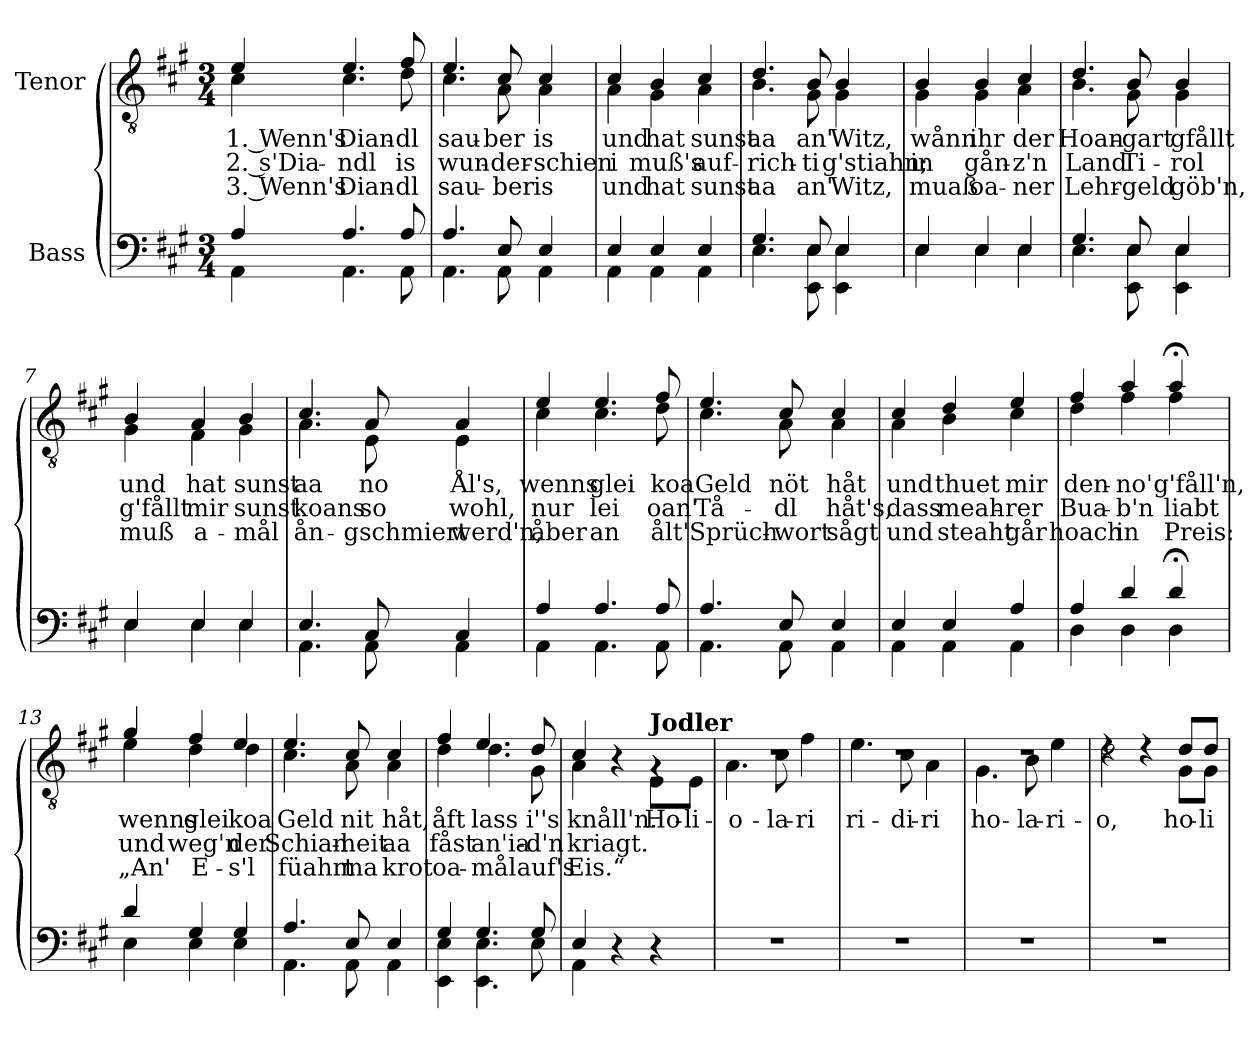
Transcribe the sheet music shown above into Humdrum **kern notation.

**kern	**kern	**text	**text	**text	**text
*part2	*part1	*part1	*part1	*part1	*part1
*staff2	*staff1	*staff1	*staff1	*staff1	*staff1
*I"Bass	*I"Tenor	*	*	*	*
*clefF4	*clefGv2	*	*	*	*
*k[f#c#g#]	*k[f#c#g#]	*	*	*	*
*M3/4	*M3/4	*	*	*	*
*MM120	*MM120	*	*	*	*
=1	=1	=1	=1	=1	=1
*^	*	*	*	*	*
!	!	!LO:TX:a:B:t=Lustig   (	!	!	!	!
!	!	!LO:TX:a:B:t=)	!	!	!	!
!	!	!	!LO:LY:b	!LO:LY:b	!LO:LY:b	!
*	*	*^	*	*	*	*
4A/	4AA\	4e/	4c#\	1. Wenn's	2. s'Dia-	3. Wenn's	.
!	!	!	!	!LO:LY:b	!LO:LY:b	!LO:LY:b	!
4.A/	4.AA\	4.e/	4.c#\	Dian-	-ndl	Dian-	.
!	!	!	!	!LO:LY:b	!LO:LY:b	!LO:LY:b	!
8A/	8AA\	8f#/	8d\	-dl	is	-dl	.
=2	=2	=2	=2	=2	=2	=2	=2
!	!	!	!	!LO:LY:b	!LO:LY:b	!LO:LY:b	!
4.A/	4.AA\	4.e/	4.c#\	sau-	wun-	sau-	.
!	!	!	!	!LO:LY:b	!LO:LY:b	!LO:LY:b	!
8E/	8AA\	8c#/	8A\	-ber	-der-	-ber	.
!	!	!	!	!LO:LY:b	!LO:LY:b	!LO:LY:b	!
4E/	4AA\	4c#/	4A\	is	-schien	is	.
=3	=3	=3	=3	=3	=3	=3	=3
!	!	!	!	!LO:LY:b	!LO:LY:b	!LO:LY:b	!
4E/	4AA\	4c#/	4A\	und	i	und	.
!	!	!	!	!LO:LY:b	!LO:LY:b	!LO:LY:b	!
4E/	4AA\	4B/	4G#\	hat	muß's	hat	.
!	!	!	!	!LO:LY:b	!LO:LY:b	!LO:LY:b	!
4E/	4AA\	4c#/	4A\	sunst	auf-	sunst	.
=4	=4	=4	=4	=4	=4	=4	=4
!	!	!	!	!LO:LY:b	!LO:LY:b	!LO:LY:b	!
4.G#/	4.E\	4.d/	4.B\	aa	-rich-	aa	.
!	!	!	!	!LO:LY:b	!LO:LY:b	!LO:LY:b	!
8E/	8EE\ 8E!\	8B/	8G#\	an'	-ti	an'	.
!	!	!	!	!LO:LY:b	!LO:LY:b	!LO:LY:b	!
4E/	4EE\ 4E!\	4B/	4G#\	Witz,	g'stiahn;	Witz,	.
!!LO:LB:g=z	!!
=5	=5	=5	=5	=5	=5	=5	=5
!	!	!	!	!LO:LY:b	!LO:LY:b	!LO:LY:b	!
4E/	4E\	4B/	4G#\	wånn	in	muaß	.
!	!	!	!	!LO:LY:b	!LO:LY:b	!LO:LY:b	!
4E/	4E\	4B/	4G#\	ihr	gån-	oa-	.
!	!	!	!	!LO:LY:b	!LO:LY:b	!LO:LY:b	!
4E/	4E\	4c#/	4A\	der	-z'n	-ner	.
=6	=6	=6	=6	=6	=6	=6	=6
!	!	!	!	!LO:LY:b	!LO:LY:b	!LO:LY:b	!
4.G#/	4.E\	4.d/	4.B\	Hoan-	Land	Lehr-	.
!	!	!	!	!LO:LY:b	!LO:LY:b	!LO:LY:b	!
8E/	8EE\ 8E!\	8B/	8G#\	-gart	Ti-	-geld	.
!	!	!	!	!LO:LY:b	!LO:LY:b	!LO:LY:b	!
4E/	4EE\ 4E!\	4B/	4G#\	gfållt	-rol	göb'n,	.
=7	=7	=7	=7	=7	=7	=7	=7
!	!	!	!	!LO:LY:b	!LO:LY:b	!LO:LY:b	!
4E/	4E\	4B/	4G#\	und	g'fållt	muß	.
!	!	!	!	!LO:LY:b	!LO:LY:b	!LO:LY:b	!
4E/	4E\	4A/	4F#\	hat	mir	a-	.
!	!	!	!	!LO:LY:b	!LO:LY:b	!LO:LY:b	!
4E/	4E\	4B/	4G#\	sunst	sunst	-mål	.
=8	=8	=8	=8	=8	=8	=8	=8
!	!	!	!	!LO:LY:b	!LO:LY:b	!LO:LY:b	!
4.E/	4.AA\	4.c#/	4.A\	aa	koans	ån-	.
!	!	!	!	!LO:LY:b	!LO:LY:b	!LO:LY:b	!
8C#/	8AA\	8A/	8E\	no	so	-gschmiert	.
!	!	!	!	!LO:LY:b	!LO:LY:b	!LO:LY:b	!
4C#/	4AA\	4A/	4E\	Ål's,	wohl,	werd'n,	.
!!LO:LB:g=z	!!
=9	=9	=9	=9	=9	=9	=9	=9
!	!	!	!	!LO:LY:b	!LO:LY:b	!LO:LY:b	!LO:LY:b
4A/	4AA\	4e/	4c#\	wenns	nur	åber	.
!	!	!	!	!LO:LY:b	!LO:LY:b	!LO:LY:b	!
4.A/	4.AA\	4.e/	4.c#\	glei	lei	an	.
!	!	!	!	!LO:LY:b	!LO:LY:b	!LO:LY:b	!
8A/	8AA\	8f#/	8d\	koa	oan'	ålt'	.
=10	=10	=10	=10	=10	=10	=10	=10
!	!	!	!	!LO:LY:b	!LO:LY:b	!LO:LY:b	!
4.A/	4.AA\	4.e/	4.c#\	Geld	Tå-	Sprüch-	.
!	!	!	!	!LO:LY:b	!LO:LY:b	!LO:LY:b	!
8E/	8AA\	8c#/	8A\	nöt	-dl	-wort	.
!	!	!	!	!LO:LY:b	!LO:LY:b	!LO:LY:b	!
4E/	4AA\	4c#/	4A\	håt	håt's,	sågt	.
=11	=11	=11	=11	=11	=11	=11	=11
!	!	!	!	!LO:LY:b	!LO:LY:b	!LO:LY:b	!
4E/	4AA\	4c#/	4A\	und	dass	und	.
!	!	!	!	!LO:LY:b	!LO:LY:b	!LO:LY:b	!
4E/	4AA\	4d/	4B\	thuet	meah-	steaht	.
!	!	!	!	!LO:LY:b	!LO:LY:b	!LO:LY:b	!
4A/	4AA\	4e/	4c#\	mir	-rer	går	.
=12	=12	=12	=12	=12	=12	=12	=12
!	!	!	!	!LO:LY:b	!LO:LY:b	!LO:LY:b	!
4A/	4D\	4f#/	4d\	den-	Bua-	hoach	.
!	!	!	!	!LO:LY:b	!LO:LY:b	!LO:LY:b	!
4d/	4D\	4a/	4f#\	-no'	-b'n	in	.
!	!	!	!	!LO:LY:b	!LO:LY:b	!LO:LY:b	!
4d;</	4D\	4a;</	4f#\	g'fåll'n,	liabt	Preis:	.
!!LO:LB:g=z	!!
=13	=13	=13	=13	=13	=13	=13	=13
!	!	!	!	!LO:LY:b	!LO:LY:b	!LO:LY:b	!
4d/	4E\	4g#/	4e\	wenns	und	„An'	.
!	!	!	!	!LO:LY:b	!LO:LY:b	!LO:LY:b	!
4G#/	4E\	4f#/	4d\	glei	weg'n	E-	.
!	!	!	!	!LO:LY:b	!LO:LY:b	!LO:LY:b	!
4G#/	4E\	4e/	4d\	koa	der	-s'l	.
=14	=14	=14	=14	=14	=14	=14	=14
!	!	!	!	!LO:LY:b	!LO:LY:b	!LO:LY:b	!
4.A/	4.AA\	4.e/	4.c#\	Geld	Schian-	füahrt	.
!	!	!	!	!LO:LY:b	!LO:LY:b	!LO:LY:b	!
8E/	8AA\	8c#/	8A\	nit	-heit	ma	.
!	!	!	!	!LO:LY:b	!LO:LY:b	!LO:LY:b	!
4E/	4AA\	4c#/	4A\	håt,	aa	krot	.
=15	=15	=15	=15	=15	=15	=15	=15
!	!	!	!	!LO:LY:b	!LO:LY:b	!LO:LY:b	!
4G#/	4EE\ 4E!\	4f#/	4d\	åft	fåst	oa-	.
!	!	!	!	!LO:LY:b	!LO:LY:b	!LO:LY:b	!
4.G#/	4.EE\ 4.E!\	4.e/	4.d\	lass	an'ia-	-mål	.
!	!	!	!	!LO:LY:b	!LO:LY:b	!LO:LY:b	!
8G#/	8E\	8d/	8G#\	i''s	-d'n	auf's	.
=16	=16	=16	=16	=16	=16	=16	=16
!	!	!	!	!LO:LY:b	!LO:LY:b	!LO:LY:b	!
4E/	4AA\	4c#/	4A\	knåll'n.	kriagt.	Eis.“	.
4r	4ryy	4r	4ryy	.	.	.	.
!	!	!LO:TX:a:B:t=Jodler	!	!	!	!	!
!	!	!	!	!LO:LY:b	!	!	!
4r	4ryy	4rG	8E\L	Ho-	.	.	.
!	!	!	!	!LO:LY:b	!	!	!
.	.	.	8E\J	-li-	.	.	.
*v	*v	*	*	*	*	*	*
!!LO:PB:g=z	!!
=17	=17	=17	=17	=17	=17	=17
!	!	!	!LO:LY:b	!	!	!
2.r	2.rd	4.A\	-o-	.	.	.
!	!	!	!LO:LY:b	!	!	!
.	.	8c#\	-la-	.	.	.
!	!	!	!LO:LY:b	!	!	!
.	.	4f#\	-ri	.	.	.
=18	=18	=18	=18	=18	=18	=18
!	!	!	!LO:LY:b	!	!	!
2.r	2.rd	4.e\	ri-	.	.	.
!	!	!	!LO:LY:b	!	!	!
.	.	8c#\	-di-	.	.	.
!	!	!	!LO:LY:b	!	!	!
.	.	4A\	-ri	.	.	.
=19	=19	=19	=19	=19	=19	=19
!	!	!	!LO:LY:b	!	!	!
2.r	2.rd	4.G#\	ho-	.	.	.
!	!	!	!LO:LY:b	!	!	!
.	.	8B\	-la-	.	.	.
!	!	!	!LO:LY:b	!	!	!
.	.	4e\	-ri-	.	.	.
=20	=20	=20	=20	=20	=20	=20
!	!	!	!LO:LY:b	!	!	!
2.r	4rd	2d\	-o,	.	.	.
.	4rd	.	.	.	.	.
!	!	!	!LO:LY:b	!	!	!
.	8d/L	8G#\L	ho-	.	.	.
!	!	!	!LO:LY:b	!	!	!
.	8d/J	8G#\J	-li-	.	.	.
*	*v	*v	*	*	*	*
=	=	=	=	=	=
*-	*-	*-	*-	*-	*-
